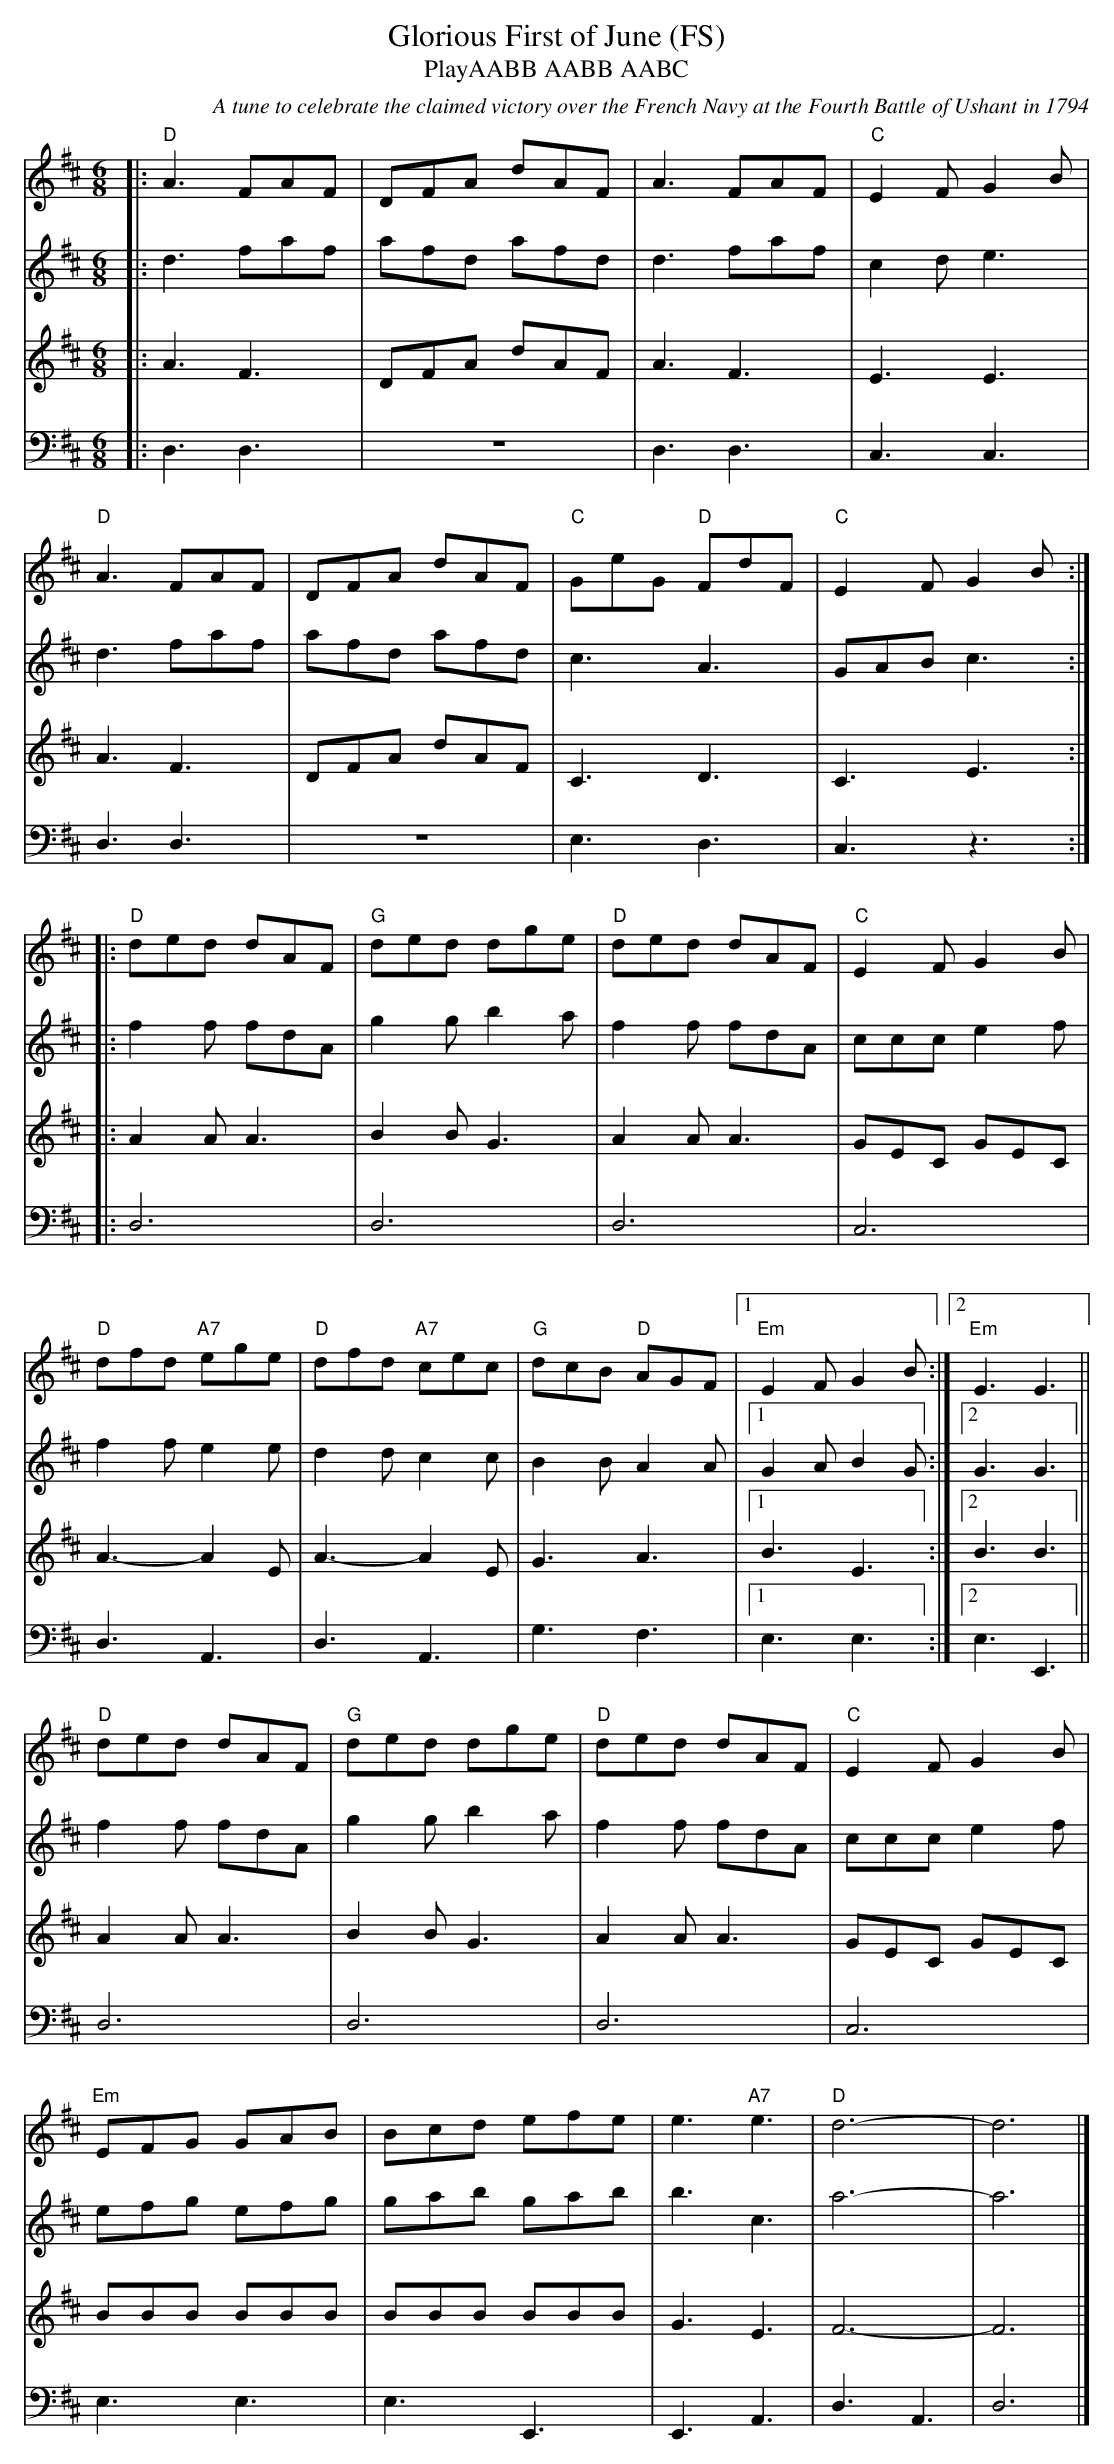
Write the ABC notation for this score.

X:1
T:Glorious First of June (FS)
C:A tune to celebrate the claimed victory over the French Navy at the Fourth Battle of Ushant in 1794
T:PlayAABB AABB AABC
M:6/8
L:1/8
K:Dmaj
V:1
|:"D"A3 FAF|DFA dAF|A3 FAF|"C"E2FG2B|
"D"A3 FAF|DFA dAF|"C"GeG "D"FdF|"C"E2FG2B:|
|:"D"ded dAF|"G"ded dge|"D"ded dAF|"C"E2FG2B|
"D"dfd "A7"ege|"D"dfd "A7"cec|"G"dcB "D"AGF|1"Em"E2FG2B:|2"Em"E3E3||
"D"ded dAF|"G"ded dge|"D"ded dAF|"C"E2FG2B|
"Em"EFG GAB|Bcd  efe|e3"A7"e3|"D"d6-|d6|]
V:2
|:d3faf|afd afd|d3faf|c2de3|
d3faf|afd afd|c3A3|GAB c3:|
|:f2f fdA|g2g b2a|f2f fdA|ccc e2f|
f2f e2e|d2d c2c|B2B A2A|1G2AB2G:|2G3G3||
f2f fdA|g2g b2a|f2f fdA|ccc e2f|
efg efg|gab gab|b3c3|a6-|a6|]
V:3
|:A3F3|DFA dAF|A3F3|E3E3|
A3F3|DFA dAF|C3D3|C3E3:|
|:A2A A3|B2B G3|A2A A3|GEC GEC|
A3-A2E|A3-A2E|G3A3|1B3E3:|2B3B3||
A2A A3|B2B G3|A2A A3|GEC GEC|
BBB BBB|BBB BBB|G3E3|F6-|F6|]
V:4 clef=bass
|:D,3D,3|z6|D,3D,3|C,3C,3|
D,3D,3|z6|E,3D,3|C,3z3:|
|:D,6|D,6|D,6|C,6|
D,3A,,3|D,3A,,3|G,3F,3|1E,3E,3:|2E,3E,,3||
D,6|D,6|D,6|C,6|
E,3 E,3|E,3E,,3|E,,3A,,3|D,3A,,3|D,6|]
